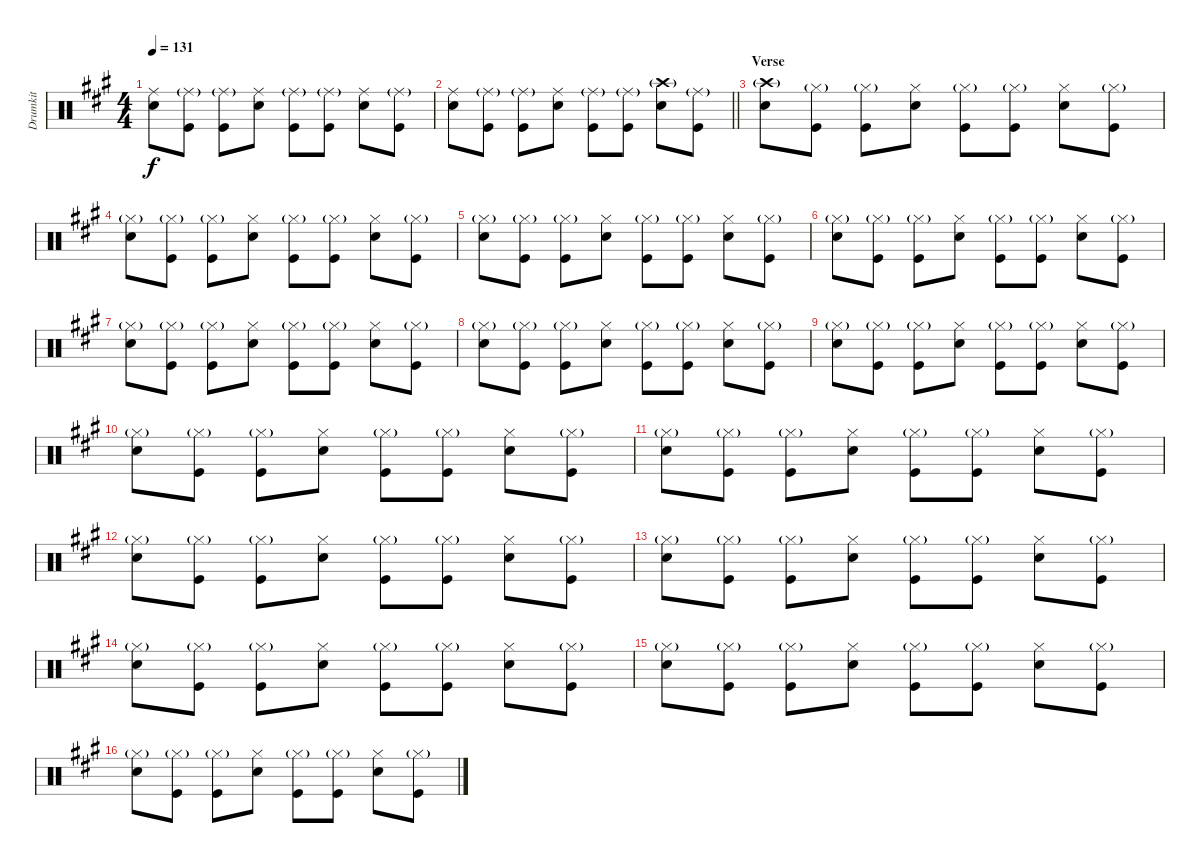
\track ("Drumkit" "Drumkit") {instrument percussion}
\staff {score}
\articulation defaults
\ts (4 4)
\tempo 131
\clef neutral
\ks a
("Ride (middle)" "Snare (hit) 2").8{dy f} ("Ride (middle)"{g} "Kick (hit)").8 ("Ride (middle)"{g} "Kick (hit)").8 ("Ride (middle)" "Snare (hit) 2").8 ("Ride (middle)"{g} "Kick (hit)").8 ("Ride (middle)"{g} "Kick (hit)").8 ("Ride (middle)" "Snare (hit) 2").8 ("Ride (middle)"{g} "Kick (hit)").8 |
\barLineRight lightlight
("Ride (middle)" "Snare (hit) 2").8 ("Ride (middle)"{g} "Kick (hit)").8 ("Ride (middle)"{g} "Kick (hit)").8 ("Ride (middle)" "Snare (hit) 2").8 ("Ride (middle)"{g} "Kick (hit)").8 ("Ride (middle)"{g} "Kick (hit)").8 ("Crash high (hit)"{g} "Snare (hit) 2").8 ("Ride (middle)"{g} "Kick (hit)").8 |
\section ("" "Verse")
("Crash high (hit)"{g} "Snare (hit) 2").8 ("Hi-Hat (closed)"{g} "Kick (hit)").8 ("Hi-Hat (closed)"{g} "Kick (hit)").8 ("Hi-Hat (closed)" "Snare (hit) 2").8 ("Hi-Hat (closed)"{g} "Kick (hit)").8 ("Hi-Hat (closed)"{g} "Kick (hit)").8 ("Hi-Hat (closed)" "Snare (hit) 2").8 ("Hi-Hat (closed)"{g} "Kick (hit)").8 |
("Hi-Hat (closed)"{g} "Snare (hit) 2").8 ("Hi-Hat (closed)"{g} "Kick (hit)").8 ("Hi-Hat (closed)"{g} "Kick (hit)").8 ("Hi-Hat (closed)" "Snare (hit) 2").8 ("Hi-Hat (closed)"{g} "Kick (hit)").8 ("Hi-Hat (closed)"{g} "Kick (hit)").8 ("Hi-Hat (closed)" "Snare (hit) 2").8 ("Hi-Hat (closed)"{g} "Kick (hit)").8 |
("Hi-Hat (closed)"{g} "Snare (hit) 2").8 ("Hi-Hat (closed)"{g} "Kick (hit)").8 ("Hi-Hat (closed)"{g} "Kick (hit)").8 ("Hi-Hat (closed)" "Snare (hit) 2").8 ("Hi-Hat (closed)"{g} "Kick (hit)").8 ("Hi-Hat (closed)"{g} "Kick (hit)").8 ("Hi-Hat (closed)" "Snare (hit) 2").8 ("Hi-Hat (closed)"{g} "Kick (hit)").8 |
("Hi-Hat (closed)"{g} "Snare (hit) 2").8 ("Hi-Hat (closed)"{g} "Kick (hit)").8 ("Hi-Hat (closed)"{g} "Kick (hit)").8 ("Hi-Hat (closed)" "Snare (hit) 2").8 ("Hi-Hat (closed)"{g} "Kick (hit)").8 ("Hi-Hat (closed)"{g} "Kick (hit)").8 ("Hi-Hat (closed)" "Snare (hit) 2").8 ("Hi-Hat (closed)"{g} "Kick (hit)").8 |
("Hi-Hat (closed)"{g} "Snare (hit) 2").8 ("Hi-Hat (closed)"{g} "Kick (hit)").8 ("Hi-Hat (closed)"{g} "Kick (hit)").8 ("Hi-Hat (closed)" "Snare (hit) 2").8 ("Hi-Hat (closed)"{g} "Kick (hit)").8 ("Hi-Hat (closed)"{g} "Kick (hit)").8 ("Hi-Hat (closed)" "Snare (hit) 2").8 ("Hi-Hat (closed)"{g} "Kick (hit)").8 |
("Hi-Hat (closed)"{g} "Snare (hit) 2").8 ("Hi-Hat (closed)"{g} "Kick (hit)").8 ("Hi-Hat (closed)"{g} "Kick (hit)").8 ("Hi-Hat (closed)" "Snare (hit) 2").8 ("Hi-Hat (closed)"{g} "Kick (hit)").8 ("Hi-Hat (closed)"{g} "Kick (hit)").8 ("Hi-Hat (closed)" "Snare (hit) 2").8 ("Hi-Hat (closed)"{g} "Kick (hit)").8 |
("Hi-Hat (closed)"{g} "Snare (hit) 2").8 ("Hi-Hat (closed)"{g} "Kick (hit)").8 ("Hi-Hat (closed)"{g} "Kick (hit)").8 ("Hi-Hat (closed)" "Snare (hit) 2").8 ("Hi-Hat (closed)"{g} "Kick (hit)").8 ("Hi-Hat (closed)"{g} "Kick (hit)").8 ("Hi-Hat (closed)" "Snare (hit) 2").8 ("Hi-Hat (closed)"{g} "Kick (hit)").8 |
("Hi-Hat (closed)"{g} "Snare (hit) 2").8 ("Hi-Hat (closed)"{g} "Kick (hit)").8 ("Hi-Hat (closed)"{g} "Kick (hit)").8 ("Hi-Hat (closed)" "Snare (hit) 2").8 ("Hi-Hat (closed)"{g} "Kick (hit)").8 ("Hi-Hat (closed)"{g} "Kick (hit)").8 ("Hi-Hat (closed)" "Snare (hit) 2").8 ("Hi-Hat (closed)"{g} "Kick (hit)").8 |
("Hi-Hat (closed)"{g} "Snare (hit) 2").8 ("Hi-Hat (closed)"{g} "Kick (hit)").8 ("Hi-Hat (closed)"{g} "Kick (hit)").8 ("Hi-Hat (closed)" "Snare (hit) 2").8 ("Hi-Hat (closed)"{g} "Kick (hit)").8 ("Hi-Hat (closed)"{g} "Kick (hit)").8 ("Hi-Hat (closed)" "Snare (hit) 2").8 ("Hi-Hat (closed)"{g} "Kick (hit)").8 |
("Hi-Hat (closed)"{g} "Snare (hit) 2").8 ("Hi-Hat (closed)"{g} "Kick (hit)").8 ("Hi-Hat (closed)"{g} "Kick (hit)").8 ("Hi-Hat (closed)" "Snare (hit) 2").8 ("Hi-Hat (closed)"{g} "Kick (hit)").8 ("Hi-Hat (closed)"{g} "Kick (hit)").8 ("Hi-Hat (closed)" "Snare (hit) 2").8 ("Hi-Hat (closed)"{g} "Kick (hit)").8 |
("Hi-Hat (closed)"{g} "Snare (hit) 2").8 ("Hi-Hat (closed)"{g} "Kick (hit)").8 ("Hi-Hat (closed)"{g} "Kick (hit)").8 ("Hi-Hat (closed)" "Snare (hit) 2").8 ("Hi-Hat (closed)"{g} "Kick (hit)").8 ("Hi-Hat (closed)"{g} "Kick (hit)").8 ("Hi-Hat (closed)" "Snare (hit) 2").8 ("Hi-Hat (closed)"{g} "Kick (hit)").8 |
("Hi-Hat (closed)"{g} "Snare (hit) 2").8 ("Hi-Hat (closed)"{g} "Kick (hit)").8 ("Hi-Hat (closed)"{g} "Kick (hit)").8 ("Hi-Hat (closed)" "Snare (hit) 2").8 ("Hi-Hat (closed)"{g} "Kick (hit)").8 ("Hi-Hat (closed)"{g} "Kick (hit)").8 ("Hi-Hat (closed)" "Snare (hit) 2").8 ("Hi-Hat (closed)"{g} "Kick (hit)").8 |
("Hi-Hat (closed)"{g} "Snare (hit) 2").8 ("Hi-Hat (closed)"{g} "Kick (hit)").8 ("Hi-Hat (closed)"{g} "Kick (hit)").8 ("Hi-Hat (closed)" "Snare (hit) 2").8 ("Hi-Hat (closed)"{g} "Kick (hit)").8 ("Hi-Hat (closed)"{g} "Kick (hit)").8 ("Hi-Hat (closed)" "Snare (hit) 2").8 ("Hi-Hat (closed)"{g} "Kick (hit)").8 |
("Hi-Hat (closed)"{g} "Snare (hit) 2").8 ("Hi-Hat (closed)"{g} "Kick (hit)").8 ("Hi-Hat (closed)"{g} "Kick (hit)").8 ("Hi-Hat (closed)" "Snare (hit) 2").8 ("Hi-Hat (closed)"{g} "Kick (hit)").8 ("Hi-Hat (closed)"{g} "Kick (hit)").8 ("Hi-Hat (closed)" "Snare (hit) 2").8 ("Hi-Hat (closed)"{g} "Kick (hit)").8
